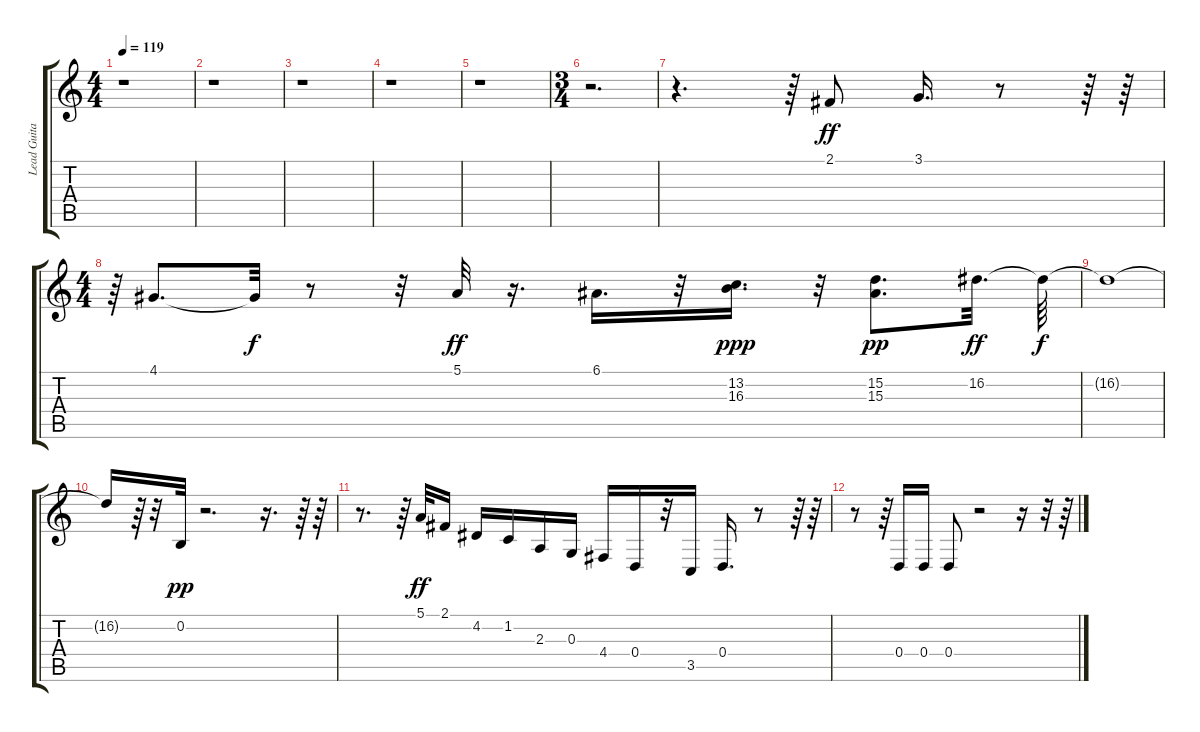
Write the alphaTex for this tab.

\track ("Lead Guitar R                   " "Lead Guita") {instrument lead1square}
\staff {score tabs}
\tuning (E4 B3 G3 D3 A2 E2) {hide}
\ts (4 4)
\tempo 119
\clef g2
\ks c
r.1{dy f} |
r.1 |
r.1 |
r.1 |
r.1 |
\ts (3 4)
r.2{d} |
r.4{d} r.64 2.1.8{dy ff instrument lead1square} 3.1.16{d} r.8 r.64 r.64 |
\ts (4 4)
r.64 4.1.8{d} 4.1{t}.32{dy f} r.8 r.32 5.1.32{dy ff} r.16{d} 6.1.16{d} r.32 (13.2 16.3).16{d dy ppp} r.32 (15.2 15.3).8{d dy pp} 16.2.32{d dy ff} 16.2{t}.64{dy f} |
16.2{t}.1 |
16.2{t}.16 r.64 r.32 0.2.32{dy pp} r.2{d} r.16{d} r.64 r.64 |
r.8{d} r.64 5.1.32{dy ff} 2.1.16 4.2.16 1.2.16 2.3.16 0.3.16 4.4.16 0.4.16 r.32 3.5.16 0.4.16{d} r.8 r.64 r.64 |
r.8 r.64 0.4.16 0.4.16 0.4.8 r.2 r.16 r.32 r.64
